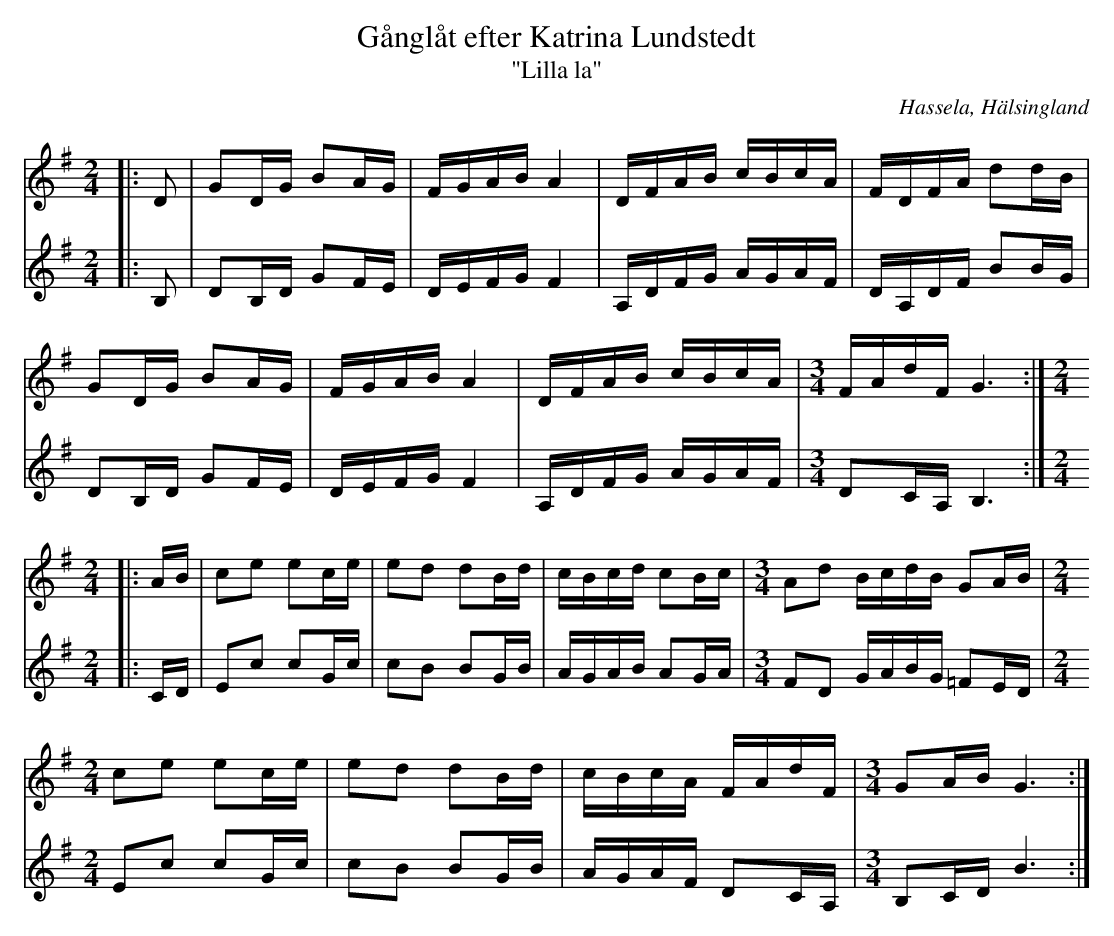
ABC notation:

X:1
T:Gånglåt efter Katrina Lundstedt
T:"Lilla la"
O:Hassela, Hälsingland
M:2/4
L:1/8
K:G
V:1
|: D | GD/G/ BA/G/ | F/G/A/B/ A2 | D/F/A/B/ c/B/c/A/ | F/D/F/A/ dd/B/ |
GD/G/ BA/G/ | F/G/A/B/ A2 | D/F/A/B/ c/B/c/A/ |[M:3/4] F/A/d/F/ G3 :|[M:2/4]
|: A/B/ | ce ec/e/ | ed dB/d/ | c/B/c/d/ cB/c/ |[M:3/4] Ad B/c/d/B/ GA/B/ |[M:2/4]
ce ec/e/ | ed dB/d/ | c/B/c/A/ F/A/d/F/ |[M:3/4] GA/B/ G3 :|]
V:2
|: B, | DB,/D/ GF/E/ | D/E/F/G/ F2 | A,/D/F/G/ A/G/A/F/ | D/A,/D/F/ BB/G/ |
DB,/D/ GF/E/ | D/E/F/G/ F2 | A,/D/F/G/ A/G/A/F/ |[M:3/4] DC/A,/ B,3 :|[M:2/4]
|: C/D/ | Ec cG/c/ | cB BG/B/ | A/G/A/B/ AG/A/ |[M:3/4] FD G/A/B/G/ =FE/D/ |[M:2/4]
Ec cG/c/ | cB BG/B/ | A/G/A/F/ DC/A,/ |[M:3/4] B,C/D/ B3 :|]
